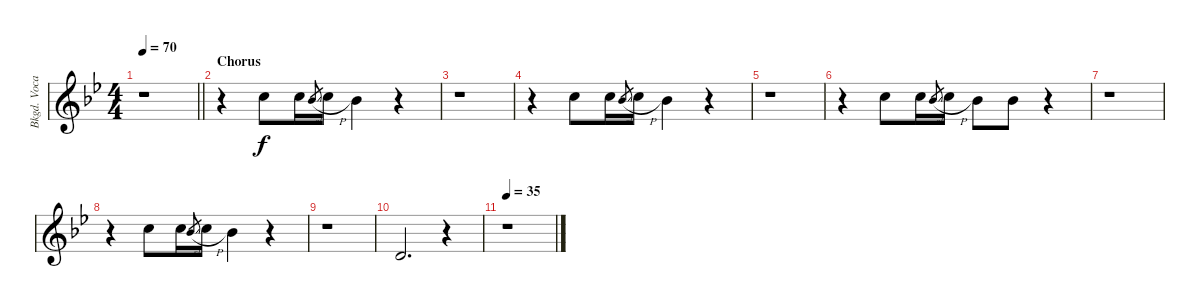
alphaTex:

\track ("Bkgd. Vocal 1" "Bkgd. Voca") {instrument lead6voice}
\staff {score}
\tuning (E4 B3 G3 D3 A2 E2) {hide}
\ts (4 4)
\tempo 70
\clef g2
\barLineRight lightlight
\ks gminor
r.1{dy f} |
\section ("" "Chorus")
r.4 8.1.8 8.1.16 6.1{sl}.8{gr} 8.1{h}.16 6.1.4 r.4 |
r.1 |
r.4 8.1.8 8.1.16 6.1{sl}.8{gr} 8.1{h}.16 6.1.4 r.4 |
r.1 |
r.4 8.1.8 8.1.16 6.1{sl}.8{gr} 8.1{h}.16 6.1.8 6.1.8 r.4 |
r.1 |
r.4 8.1.8 8.1.16 6.1{sl}.8{gr} 8.1{h}.16 6.1.4 r.4 |
r.1 |
7.3.2{d} r.4 |
\tempo 35
r.1
